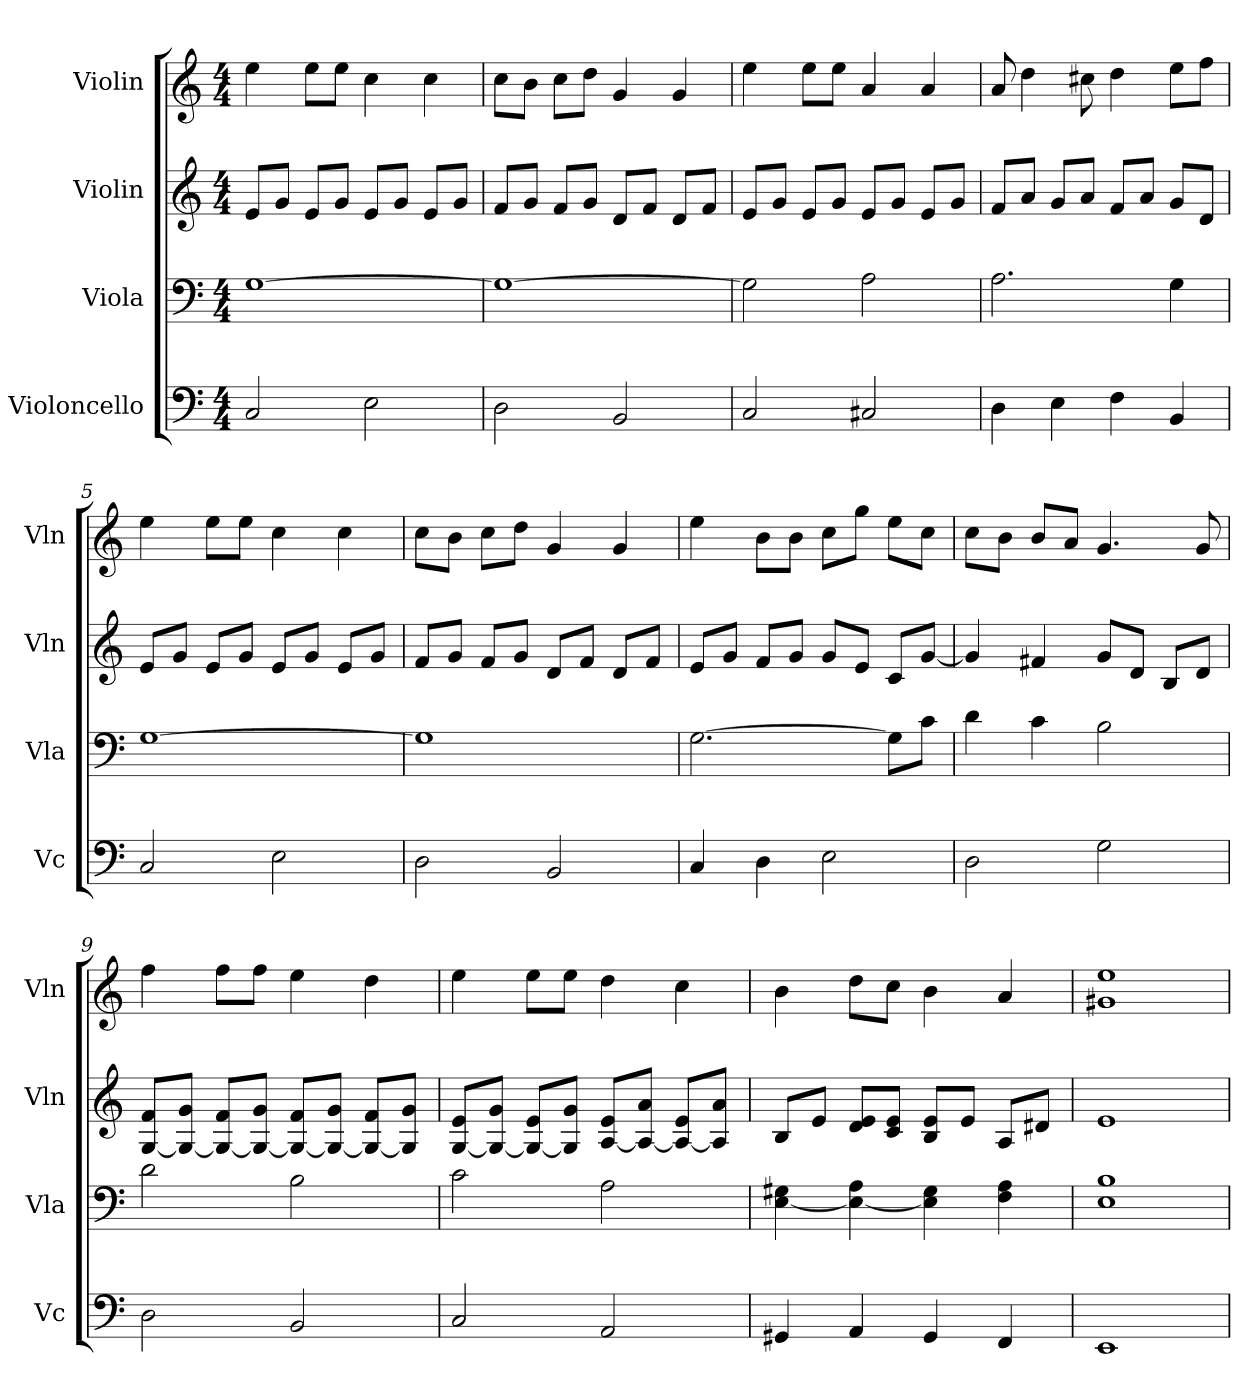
**kern	**kern	**kern	**kern
*part4	*part3	*part2	*part1
*staff4	*staff3	*staff2	*staff1
*I"Violoncello	*I"Viola	*I"Violin	*I"Violin
*I'Vc	*I'Vla	*I'Vln	*I'Vln
*clefF4	*clefF4	*clefG2	*clefG2
*k[]	*k[]	*k[]	*k[]
*M4/4	*M4/4	*M4/4	*M4/4
=1	=1	=1	=1
2C	[1G	8e/L	4ee
.	.	8g/J	.
.	.	8e/L	8ee\L
.	.	8g/J	8ee\J
2E	.	8e/L	4cc
.	.	8g/J	.
.	.	8e/L	4cc
.	.	8g/J	.
=2	=2	=2	=2
2D	1G_	8f/L	8cc\L
.	.	8g/J	8b\J
.	.	8f/L	8cc\L
.	.	8g/J	8dd\J
2BB	.	8d/L	4g
.	.	8f/J	.
.	.	8d/L	4g
.	.	8f/J	.
=3	=3	=3	=3
2C	2G]	8e/L	4ee
.	.	8g/J	.
.	.	8e/L	8ee\L
.	.	8g/J	8ee\J
2C#X	2A	8e/L	4a
.	.	8g/J	.
.	.	8e/L	4a
.	.	8g/J	.
=4	=4	=4	=4
4D	2.A	8f/L	8a
.	.	8a/J	4dd
4E	.	8g/L	.
.	.	8a/J	8cc#X
4F	.	8f/L	4dd
.	.	8a/J	.
4BB	4G	8g/L	8ee\L
.	.	8d/J	8ff\J
=5	=5	=5	=5
2C	[1G	8e/L	4ee
.	.	8g/J	.
.	.	8e/L	8ee\L
.	.	8g/J	8ee\J
2E	.	8e/L	4cc
.	.	8g/J	.
.	.	8e/L	4cc
.	.	8g/J	.
=6	=6	=6	=6
2D	1G]	8f/L	8cc\L
.	.	8g/J	8b\J
.	.	8f/L	8cc\L
.	.	8g/J	8dd\J
2BB	.	8d/L	4g
.	.	8f/J	.
.	.	8d/L	4g
.	.	8f/J	.
=7	=7	=7	=7
4C	[2.G	8e/L	4ee
.	.	8g/J	.
4D	.	8f/L	8b\L
.	.	8g/J	8b\J
2E	.	8g/L	8cc\L
.	.	8e/J	8gg\J
.	8G\L]	8c/L	8ee\L
.	8c\J	[8g/J	8cc\J
=8	=8	=8	=8
2D	4d	4g]	8cc\L
.	.	.	8b\J
.	4c	4f#X	8b/L
.	.	.	8a/J
2G	2B	8g/L	4.g
.	.	8d/J	.
.	.	8B/L	.
.	.	8d/J	8g
=9	=9	=9	=9
2D	2d	[8G/ 8f/L	4ff
.	.	8G_/ 8g/J	.
.	.	8G_/ 8f/L	8ff\L
.	.	8G_/ 8g/J	8ff\J
2BB	2B	8G_/ 8f/L	4ee
.	.	8G_/ 8g/J	.
.	.	8G_/ 8f/L	4dd
.	.	8G]/ 8g/J	.
=10	=10	=10	=10
2C	2c	[8G/ 8e/L	4ee
.	.	8G_/ 8g/J	.
.	.	8G_/ 8e/L	8ee\L
.	.	8G]/ 8g/J	8ee\J
2AA	2A	[8A/ 8e/L	4dd
.	.	8A_/ 8a/J	.
.	.	8A_/ 8e/L	4cc
.	.	8A]/ 8a/J	.
=11	=11	=11	=11
4GG#X	[4E 4G#X	8B/L	4b
.	.	8e/J	.
4AA	4E_ 4A	8d/ 8e/L	8dd\L
.	.	8c/ 8e/J	8cc\J
4GG#	4E] 4G#	8B/ 8e/L	4b
.	.	8e/J	.
4FF	4F 4A	8A/L	4a
.	.	8d#X/J	.
=12	=12	=12	=12
1EE	1E 1B	1e	1g#X 1ee
=	=	=	=
*-	*-	*-	*-
